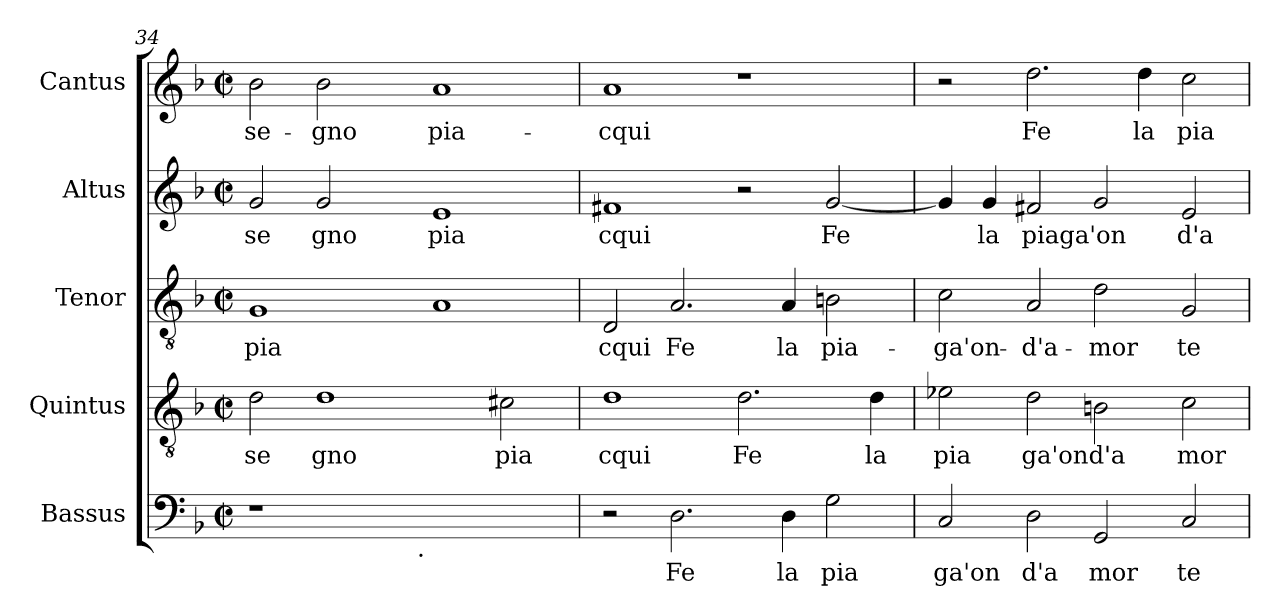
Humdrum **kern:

**kern	**text	**kern	**text	**kern	**text	**kern	**text	**kern	**text
*part5	*part5	*part4	*part4	*part3	*part3	*part2	*part2	*part1	*part1
*staff5	*staff5	*staff4	*staff4	*staff3	*staff3	*staff2	*staff2	*staff1	*staff1
*I"Bassus	*	*I"Quintus	*	*I"Tenor	*	*I"Altus	*	*I"Cantus	*
!!LO:PB:g=z
*clefF4	*	*clefGv2	*	*clefGv2	*	*clefG2	*	*clefG2	*
*k[b-]	*	*k[b-]	*	*k[b-]	*	*k[b-]	*	*k[b-]	*
*F:	*	*F:	*	*F:	*	*F:	*	*F:	*
*M2/2	*	*M2/2	*	*M2/2	*	*M2/2	*	*M2/2	*
*met(c|)	*	*met(c|)	*	*met(c|)	*	*met(c|)	*	*met(c|)	*
=34	=34	=34	=34	=34	=34	=34	=34	=34	=34
!	!	!	!LO:LY:b:cj	!	!LO:LY:b:cj	!	!LO:LY:b:cj	!	!LO:LY:b:cj
*^	*	*	*	*	*	*	*	*	*
1r	2ryy	.	2d\	se	1G	pia-	2g/	se	2b-\	se-
!	!	!	!	!LO:LY:b:cj	!	!	!	!LO:LY:b:cj	!	!LO:LY:b:cj
.	4ryy	.	1d	gno	.	.	2g/	gno	2b-\	-gno
.	8ryy	.	.	.	.	.	.	.	.	.
.	16ryy	.	.	.	.	.	.	.	.	.
.	64ryy	.	.	.	.	.	.	.	.	.
!	!LO:TX:b:t=.	!	!	!	!	!	!	!	!	!
.	1ryy	.	.	.	.	.	.	.	.	.
!	!	!	!	!	!	!LO:LY:b:cj	!	!LO:LY:b:cj	!	!LO:LY:b:cj
1ryy	.	.	.	.	1A	--	1e	pia	1a	pia-
!	!	!	!	!LO:LY:b:cj	!	!	!	!	!	!
.	.	.	2c#\	pia	.	.	.	.	.	.
.	32.ryy	.	.	.	.	.	.	.	.	.
=35	=35	=35	=35	=35	=35	=35	=35	=35	=35	=35
!	!	!	!	!LO:LY:b:cj	!	!LO:LY:b:cj	!	!LO:LY:b:cj	!	!LO:LY:b:cj
*v	*v	*	*	*	*	*	*	*	*	*
2r	.	1d	cqui	2D/	-cqui	1f#X	cqui	1a	-cqui
!	!LO:LY:b:cj	!	!	!	!LO:LY:b:cj	!	!	!	!
2.D\	Fe	.	.	2.A/	Fe	.	.	.	.
!	!	!	!LO:LY:b:cj	!	!	!	!	!	!
.	.	2.d\	Fe	.	.	2r	.	1r	.
!	!LO:LY:b:cj	!	!	!	!LO:LY:b:cj	!	!	!	!
4D\	la	.	.	4A/	la	.	.	.	.
!	!LO:LY:b:cj	!	!	!	!LO:LY:b:cj	!	!LO:LY:b:cj	!	!
2G\	pia	.	.	2Bn\	pia-	[<2g/	Fe	.	.
!	!	!	!LO:LY:b:cj	!	!	!	!	!	!
.	.	4d\	la	.	.	.	.	.	.
=36	=36	=36	=36	=36	=36	=36	=36	=36	=36
!	!LO:LY:b:cj	!	!LO:LY:b:cj	!	!LO:LY:b:cj	!	!LO:LY:b:cj	!	!
2C/	ga'on	2e-X\	pia	2c\	-ga'on-	4g/]	.	2r	.
!	!	!	!	!	!	!	!LO:LY:b:cj	!	!
.	.	.	.	.	.	4g/	la	.	.
!	!LO:LY:b:cj	!	!LO:LY:b:cj	!	!LO:LY:b:cj	!	!LO:LY:b:cj	!	!LO:LY:b:cj
2D\	d'a	2d\	ga'on	2A/	-d'a-	2f#X/	piaga'on	2.dd\	Fe
!	!LO:LY:b:cj	!	!LO:LY:b:cj	!	!LO:LY:b:cj	!	!LO:LY:b:cj	!	!
2GG/	mor	2Bn\	d'a	2d\	-mor	2g/	.	.	.
!	!	!	!	!	!	!	!	!	!LO:LY:b:cj
.	.	.	.	.	.	.	.	4dd\	la
!	!LO:LY:b:cj	!	!LO:LY:b:cj	!	!LO:LY:b:cj	!	!LO:LY:b:cj	!	!LO:LY:b:cj
2C/	te	2c\	mor	2G/	te-	2e/	d'a	2cc\	pia-
=	=	=	=	=	=	=	=	=	=
*-	*-	*-	*-	*-	*-	*-	*-	*-	*-
